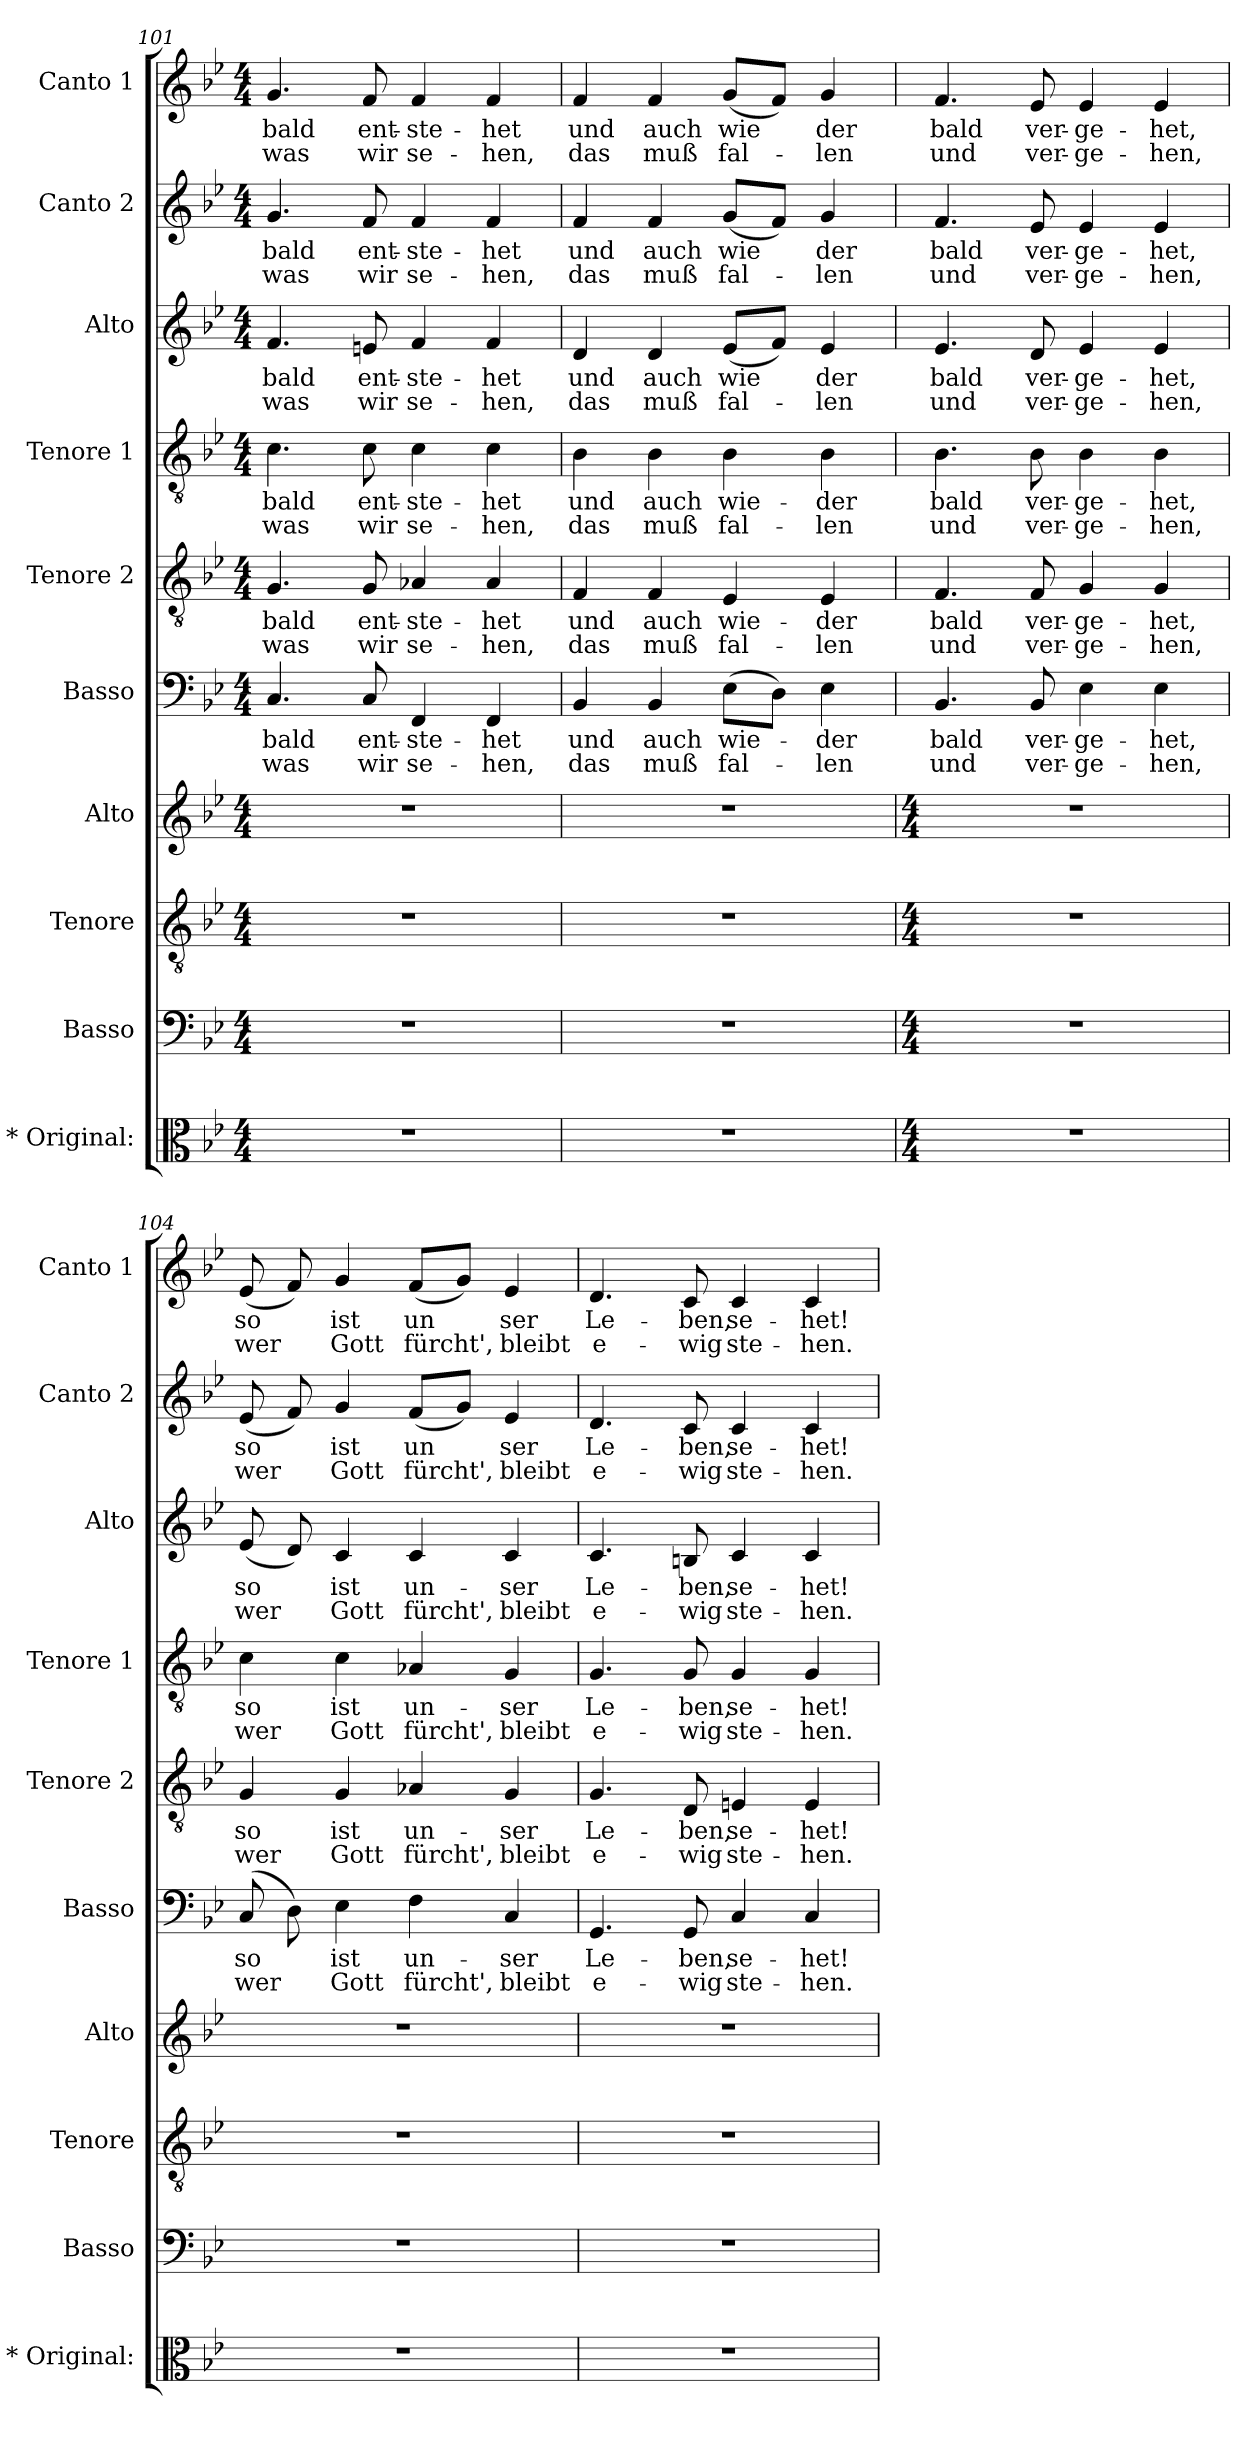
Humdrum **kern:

**kern	**kern	**kern	**kern	**kern	**text	**text	**kern	**text	**text	**kern	**text	**text	**kern	**text	**text	**kern	**text	**text	**kern	**text	**text
*part10	*part9	*part8	*part7	*part6	*part6	*part6	*part5	*part5	*part5	*part4	*part4	*part4	*part3	*part3	*part3	*part2	*part2	*part2	*part1	*part1	*part1
*staff10	*staff9	*staff8	*staff7	*staff6	*staff6	*staff6	*staff5	*staff5	*staff5	*staff4	*staff4	*staff4	*staff3	*staff3	*staff3	*staff2	*staff2	*staff2	*staff1	*staff1	*staff1
*I"* Original:	*I"Basso	*I"Tenore	*I"Alto	*I"Basso	*	*	*I"Tenore 2	*	*	*I"Tenore 1	*	*	*I"Alto	*	*	*I"Canto 2	*	*	*I"Canto 1	*	*
*I'* Original:	*I'Basso	*I'Tenore	*I'Alto	*I'Basso	*	*	*I'Tenore 2	*	*	*I'Tenore 1	*	*	*I'Alto	*	*	*I'Canto 2	*	*	*I'Canto 1	*	*
*clefC3	*clefF4	*clefGv2	*clefG2	*clefF4	*	*	*clefGv2	*	*	*clefGv2	*	*	*clefG2	*	*	*clefG2	*	*	*clefG2	*	*
*k[b-e-]	*k[b-e-]	*k[b-e-]	*k[b-e-]	*k[b-e-]	*	*	*k[b-e-]	*	*	*k[b-e-]	*	*	*k[b-e-]	*	*	*k[b-e-]	*	*	*k[b-e-]	*	*
*B-:	*B-:	*B-:	*B-:	*B-:	*	*	*B-:	*	*	*B-:	*	*	*B-:	*	*	*B-:	*	*	*B-:	*	*
*M4/4	*M4/4	*M4/4	*M4/4	*M4/4	*	*	*M4/4	*	*	*M4/4	*	*	*M4/4	*	*	*M4/4	*	*	*M4/4	*	*
=101	=101	=101	=101	=101	=101	=101	=101	=101	=101	=101	=101	=101	=101	=101	=101	=101	=101	=101	=101	=101	=101
!	!	!	!	!	!LO:LY:b	!LO:LY:b	!	!LO:LY:b	!LO:LY:b	!	!LO:LY:b	!LO:LY:b	!	!LO:LY:b	!LO:LY:b	!	!LO:LY:b	!LO:LY:b	!	!LO:LY:b	!LO:LY:b
1r	1r	1r	1r	4.C/	bald	was	4.G/	bald	was	4.c\	bald	was	4.f/	bald	was	4.g/	bald	was	4.g/	bald	was
!	!	!	!	!	!LO:LY:b	!LO:LY:b	!	!LO:LY:b	!LO:LY:b	!	!LO:LY:b	!LO:LY:b	!	!LO:LY:b	!LO:LY:b	!	!LO:LY:b	!LO:LY:b	!	!LO:LY:b	!LO:LY:b
.	.	.	.	8C/	ent-	-wir	8G/	ent-	-wir	8c\	ent-	-wir	8en/	ent-	-wir	8f/	ent-	-wir	8f/	ent-	-wir
!	!	!	!	!	!LO:LY:b	!LO:LY:b	!	!LO:LY:b	!LO:LY:b	!	!LO:LY:b	!LO:LY:b	!	!LO:LY:b	!LO:LY:b	!	!LO:LY:b	!LO:LY:b	!	!LO:LY:b	!LO:LY:b
.	.	.	.	4FF/	ste-	-se-	4A-X/	ste-	-se-	4c\	ste-	-se-	4f/	ste-	-se-	4f/	ste-	-se-	4f/	ste-	-se-
!	!	!	!	!	!LO:LY:b	!LO:LY:b	!	!LO:LY:b	!LO:LY:b	!	!LO:LY:b	!LO:LY:b	!	!LO:LY:b	!LO:LY:b	!	!LO:LY:b	!LO:LY:b	!	!LO:LY:b	!LO:LY:b
.	.	.	.	4FF/	-het	hen,	4A-/	-het	hen,	4c\	-het	hen,	4f/	-het	hen,	4f/	-het	hen,	4f/	-het	hen,
=102	=102	=102	=102	=102	=102	=102	=102	=102	=102	=102	=102	=102	=102	=102	=102	=102	=102	=102	=102	=102	=102
!	!	!	!	!	!LO:LY:b	!LO:LY:b	!	!LO:LY:b	!LO:LY:b	!	!LO:LY:b	!LO:LY:b	!	!LO:LY:b	!LO:LY:b	!	!LO:LY:b	!LO:LY:b	!	!LO:LY:b	!LO:LY:b
1r	1r	1r	1r	4BB-/	und	das	4F/	und	das	4B-\	und	das	4d/	und	das	4f/	und	das	4f/	und	das
!	!	!	!	!	!LO:LY:b	!LO:LY:b	!	!LO:LY:b	!LO:LY:b	!	!LO:LY:b	!LO:LY:b	!	!LO:LY:b	!LO:LY:b	!	!LO:LY:b	!LO:LY:b	!	!LO:LY:b	!LO:LY:b
.	.	.	.	4BB-/	auch	muß	4F/	auch	muß	4B-\	auch	muß	4d/	auch	muß	4f/	auch	muß	4f/	auch	muß
!	!	!	!	!	!LO:LY:b	!LO:LY:b	!	!LO:LY:b	!LO:LY:b	!	!LO:LY:b	!LO:LY:b	!	!LO:LY:b	!LO:LY:b	!	!LO:LY:b	!LO:LY:b	!	!LO:LY:b	!LO:LY:b
.	.	.	.	(>8E-\L	wie-	-fal-	4E-/	wie-	-fal-	4B-\	wie-	-fal-	(<8e-/L	wie	fal-	(<8g/L	wie	fal-	(<8g/L	wie	fal-
.	.	.	.	8D\J)	.	.	.	.	.	.	.	.	8f/J)	.	.	8f/J)	.	.	8f/J)	.	.
!	!	!	!	!	!LO:LY:b	!LO:LY:b	!	!LO:LY:b	!LO:LY:b	!	!LO:LY:b	!LO:LY:b	!	!LO:LY:b	!LO:LY:b	!	!LO:LY:b	!LO:LY:b	!	!LO:LY:b	!LO:LY:b
.	.	.	.	4E-\	-der	len	4E-/	-der	len	4B-\	-der	len	4e-/	-der	len	4g/	-der	len	4g/	-der	len
!!LO:PB:g=z
=103	=103	=103	=103	=103	=103	=103	=103	=103	=103	=103	=103	=103	=103	=103	=103	=103	=103	=103	=103	=103	=103
*M4/4	*M4/4	*M4/4	*M4/4	*	*	*	*	*	*	*	*	*	*	*	*	*	*	*	*	*	*
!	!	!	!	!	!LO:LY:b	!LO:LY:b	!	!LO:LY:b	!LO:LY:b	!	!LO:LY:b	!LO:LY:b	!	!LO:LY:b	!LO:LY:b	!	!LO:LY:b	!LO:LY:b	!	!LO:LY:b	!LO:LY:b
1r	1r	1r	1r	4.BB-/	bald	und	4.F/	bald	und	4.B-\	bald	und	4.e-/	bald	und	4.f/	bald	und	4.f/	bald	und
!	!	!	!	!	!LO:LY:b	!LO:LY:b	!	!LO:LY:b	!LO:LY:b	!	!LO:LY:b	!LO:LY:b	!	!LO:LY:b	!LO:LY:b	!	!LO:LY:b	!LO:LY:b	!	!LO:LY:b	!LO:LY:b
.	.	.	.	8BB-/	ver-	-ver-	8F/	ver-	-ver-	8B-\	ver-	-ver-	8d/	ver-	-ver-	8e-/	ver-	-ver-	8e-/	ver-	-ver-
!	!	!	!	!	!LO:LY:b	!LO:LY:b	!	!LO:LY:b	!LO:LY:b	!	!LO:LY:b	!LO:LY:b	!	!LO:LY:b	!LO:LY:b	!	!LO:LY:b	!LO:LY:b	!	!LO:LY:b	!LO:LY:b
.	.	.	.	4E-\	-ge-	-ge-	4G/	-ge-	-ge-	4B-\	-ge-	-ge-	4e-/	-ge-	-ge-	4e-/	-ge-	-ge-	4e-/	-ge-	-ge-
!	!	!	!	!	!LO:LY:b	!LO:LY:b	!	!LO:LY:b	!LO:LY:b	!	!LO:LY:b	!LO:LY:b	!	!LO:LY:b	!LO:LY:b	!	!LO:LY:b	!LO:LY:b	!	!LO:LY:b	!LO:LY:b
.	.	.	.	4E-\	-het,	hen,	4G/	-het,	hen,	4B-\	-het,	hen,	4e-/	-het,	hen,	4e-/	-het,	hen,	4e-/	-het,	hen,
=104	=104	=104	=104	=104	=104	=104	=104	=104	=104	=104	=104	=104	=104	=104	=104	=104	=104	=104	=104	=104	=104
!	!	!	!	!	!LO:LY:b	!LO:LY:b	!	!LO:LY:b	!LO:LY:b	!	!LO:LY:b	!LO:LY:b	!	!LO:LY:b	!LO:LY:b	!	!LO:LY:b	!LO:LY:b	!	!LO:LY:b	!LO:LY:b
1r	1r	1r	1r	(<8C/	so	wer	4G/	so	wer	4c\	so	wer	(<8e-/	so	wer	(<8e-/	so	wer	(<8e-/	so	wer
.	.	.	.	8D\)	.	.	.	.	.	.	.	.	8d/)	.	.	8f/)	.	.	8f/)	.	.
!	!	!	!	!	!LO:LY:b	!LO:LY:b	!	!LO:LY:b	!LO:LY:b	!	!LO:LY:b	!LO:LY:b	!	!LO:LY:b	!LO:LY:b	!	!LO:LY:b	!LO:LY:b	!	!LO:LY:b	!LO:LY:b
.	.	.	.	4E-\	ist	Gott	4G/	ist	Gott	4c\	ist	Gott	4c/	ist	Gott	4g/	ist	Gott	4g/	ist	Gott
!	!	!	!	!	!LO:LY:b	!LO:LY:b	!	!LO:LY:b	!LO:LY:b	!	!LO:LY:b	!LO:LY:b	!	!LO:LY:b	!LO:LY:b	!	!LO:LY:b	!LO:LY:b	!	!LO:LY:b	!LO:LY:b
.	.	.	.	4F\	un-	-fürcht',	4A-X/	un-	-fürcht',	4A-X/	un-	-fürcht',	4c/	un-	-fürcht',	(<8f/L	un	fürcht',	(<8f/L	un	fürcht',
.	.	.	.	.	.	.	.	.	.	.	.	.	.	.	.	8g/J)	.	.	8g/J)	.	.
!	!	!	!	!	!LO:LY:b	!LO:LY:b	!	!LO:LY:b	!LO:LY:b	!	!LO:LY:b	!LO:LY:b	!	!LO:LY:b	!LO:LY:b	!	!LO:LY:b	!LO:LY:b	!	!LO:LY:b	!LO:LY:b
.	.	.	.	4C/	ser	bleibt	4G/	ser	bleibt	4G/	ser	bleibt	4c/	ser	bleibt	4e-/	ser	bleibt	4e-/	ser	bleibt
=105	=105	=105	=105	=105	=105	=105	=105	=105	=105	=105	=105	=105	=105	=105	=105	=105	=105	=105	=105	=105	=105
!	!	!	!	!	!LO:LY:b	!LO:LY:b	!	!LO:LY:b	!LO:LY:b	!	!LO:LY:b	!LO:LY:b	!	!LO:LY:b	!LO:LY:b	!	!LO:LY:b	!LO:LY:b	!	!LO:LY:b	!LO:LY:b
1r	1r	1r	1r	4.GG/	Le-	-e-	4.G/	Le-	-e-	4.G/	Le-	-e-	4.c/	Le-	-e-	4.d/	Le-	-e-	4.d/	Le-	-e-
!	!	!	!	!	!LO:LY:b	!LO:LY:b	!	!LO:LY:b	!LO:LY:b	!	!LO:LY:b	!LO:LY:b	!	!LO:LY:b	!LO:LY:b	!	!LO:LY:b	!LO:LY:b	!	!LO:LY:b	!LO:LY:b
.	.	.	.	8GG/	-ben,	wig	8D/	-ben,	wig	8G/	-ben,	wig	8Bn/	-ben,	wig	8c/	-ben,	wig	8c/	-ben,	wig
!	!	!	!	!	!LO:LY:b	!LO:LY:b	!	!LO:LY:b	!LO:LY:b	!	!LO:LY:b	!LO:LY:b	!	!LO:LY:b	!LO:LY:b	!	!LO:LY:b	!LO:LY:b	!	!LO:LY:b	!LO:LY:b
.	.	.	.	4C/	se-	-ste-	4En/	se-	-ste-	4G/	se-	-ste-	4c/	se-	-ste-	4c/	se-	-ste-	4c/	se-	-ste-
!	!	!	!	!	!LO:LY:b	!LO:LY:b	!	!LO:LY:b	!LO:LY:b	!	!LO:LY:b	!LO:LY:b	!	!LO:LY:b	!LO:LY:b	!	!LO:LY:b	!LO:LY:b	!	!LO:LY:b	!LO:LY:b
.	.	.	.	4C/	-het!	hen.	4E/	-het!	hen.	4G/	-het!	hen.	4c/	-het!	hen.	4c/	-het!	hen.	4c/	-het!	hen.
=	=	=	=	=	=	=	=	=	=	=	=	=	=	=	=	=	=	=	=	=	=
*-	*-	*-	*-	*-	*-	*-	*-	*-	*-	*-	*-	*-	*-	*-	*-	*-	*-	*-	*-	*-	*-
